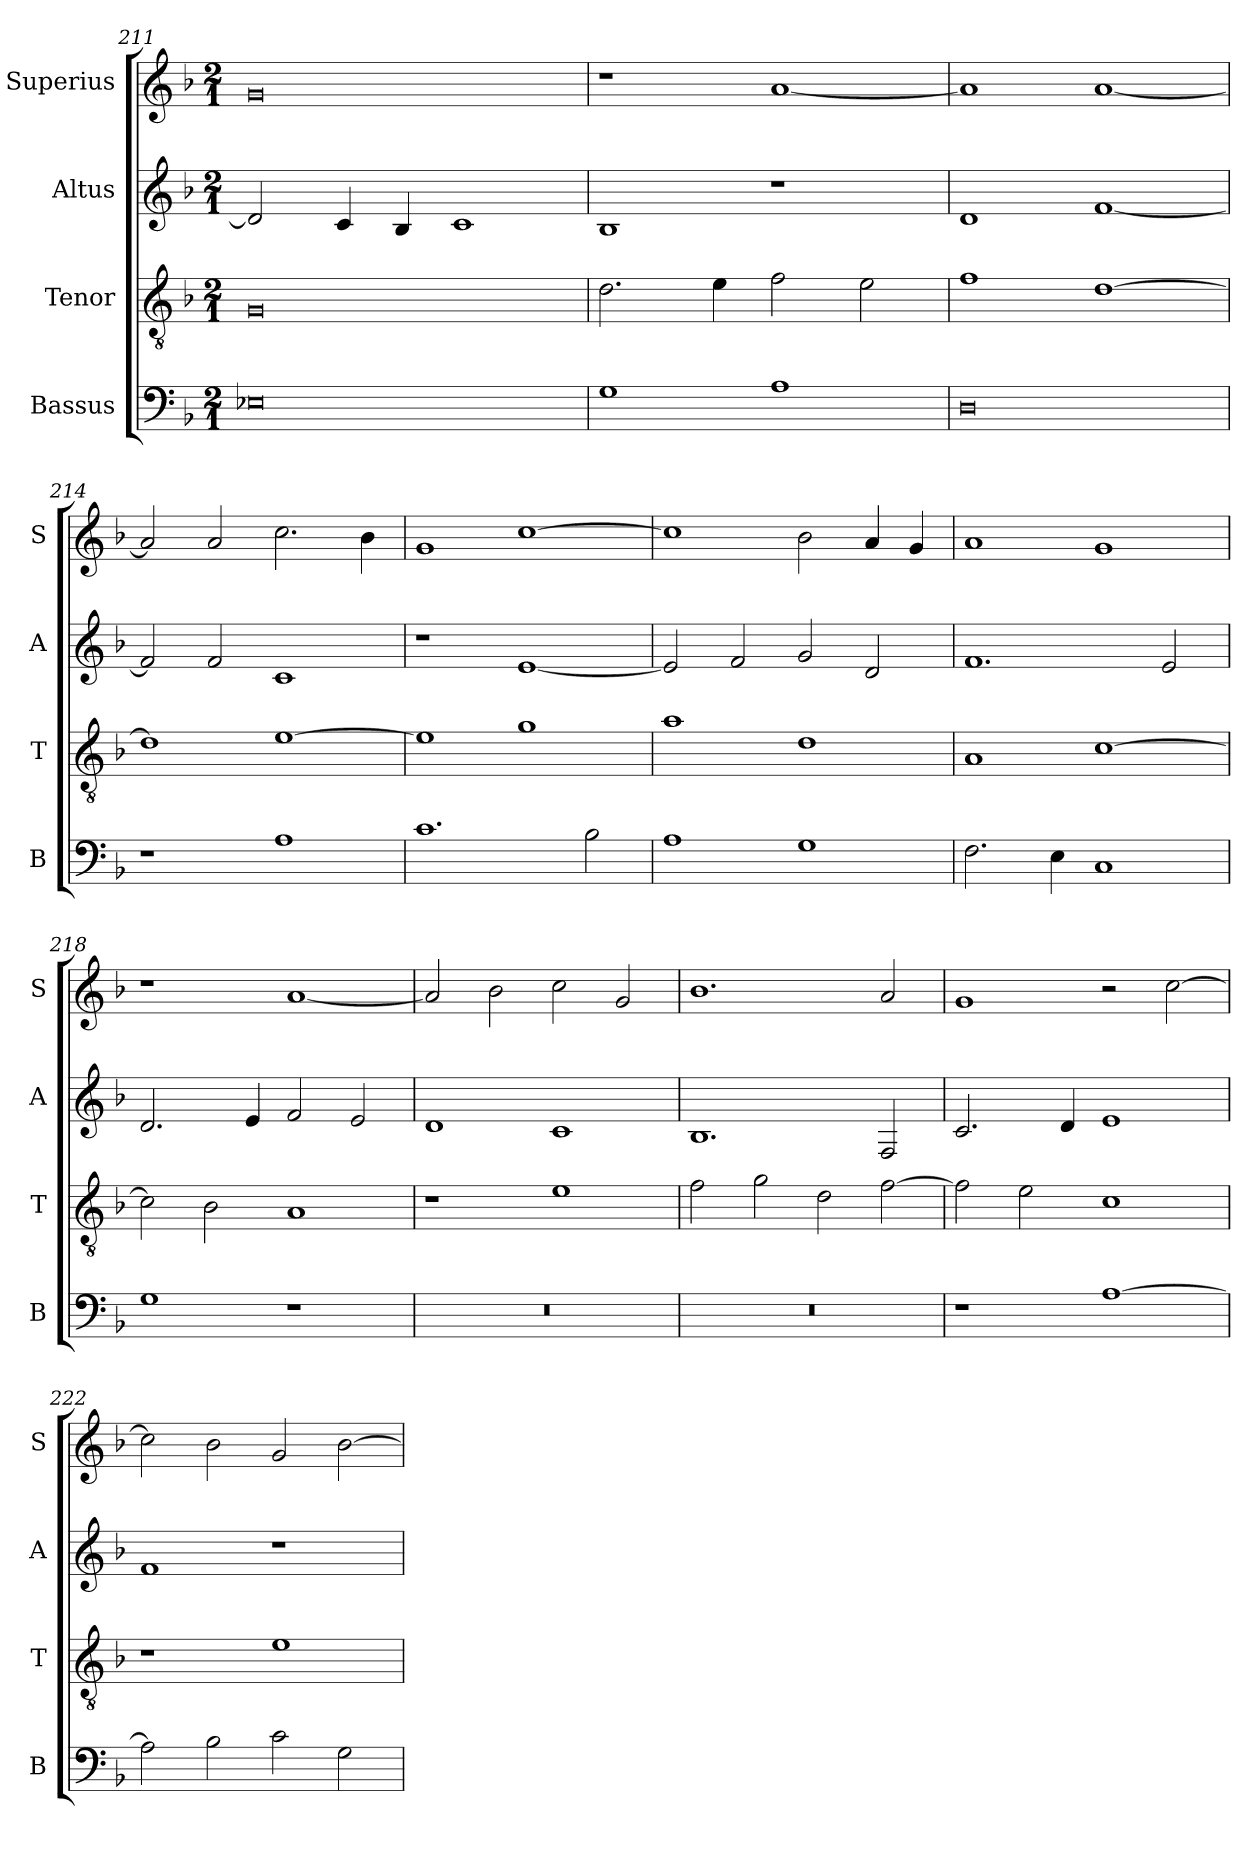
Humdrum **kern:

**kern	**kern	**kern	**kern
*part4	*part3	*part2	*part1
*staff4	*staff3	*staff2	*staff1
*I"Bassus	*I"Tenor	*I"Altus	*I"Superius
*I'B	*I'T	*I'A	*I'S
*clefF4	*clefGv2	*clefG2	*clefG2
*k[b-]	*k[b-]	*k[b-]	*k[b-]
*F:	*F:	*F:	*F:
*M2/1	*M2/1	*M2/1	*M2/1
=211	=211	=211	=211
0E-X	0G	2d]	0g
.	.	4c	.
.	.	4B-	.
.	.	1c	.
=212	=212	=212	=212
1G	2.d	1B-	1r
.	4e	.	.
1A	2f	1r	[1a
.	2e	.	.
=213	=213	=213	=213
0D	1f	1d	1a]
.	[1d	[1f	[1a
=214	=214	=214	=214
1r	1d]	2f]	2a]
.	.	2f	2a
1A	[1e	1c	2.cc
.	.	.	4b-
=215	=215	=215	=215
1.c	1e]	1r	1g
.	1g	[1e	[1cc
2B-	.	.	.
=216	=216	=216	=216
1A	1a	2e]	1cc]
.	.	2f	.
1G	1d	2g	2b-
.	.	2d	4a
.	.	.	4g
=217	=217	=217	=217
2.F	1A	1.f	1a
4E	.	.	.
1C	[1c	.	1g
.	.	2e	.
=218	=218	=218	=218
1G	2c]	2.d	1r
.	2B-	.	.
.	.	4e	.
1r	1A	2f	[1a
.	.	2e	.
=219	=219	=219	=219
0r	1r	1d	2a]
.	.	.	2b-
.	1e	1c	2cc
.	.	.	2g
=220	=220	=220	=220
0r	2f	1.B-	1.b-
.	2g	.	.
.	2d	.	.
.	[2f	2F	2a
=221	=221	=221	=221
1r	2f]	2.c	1g
.	2e	.	.
.	.	4d	.
[1A	1c	1e	2r
.	.	.	[2cc
=222	=222	=222	=222
2A]	1r	1f	2cc]
2B-	.	.	2b-
2c	1e	1r	2g
2G	.	.	[2b-
=	=	=	=
*-	*-	*-	*-
